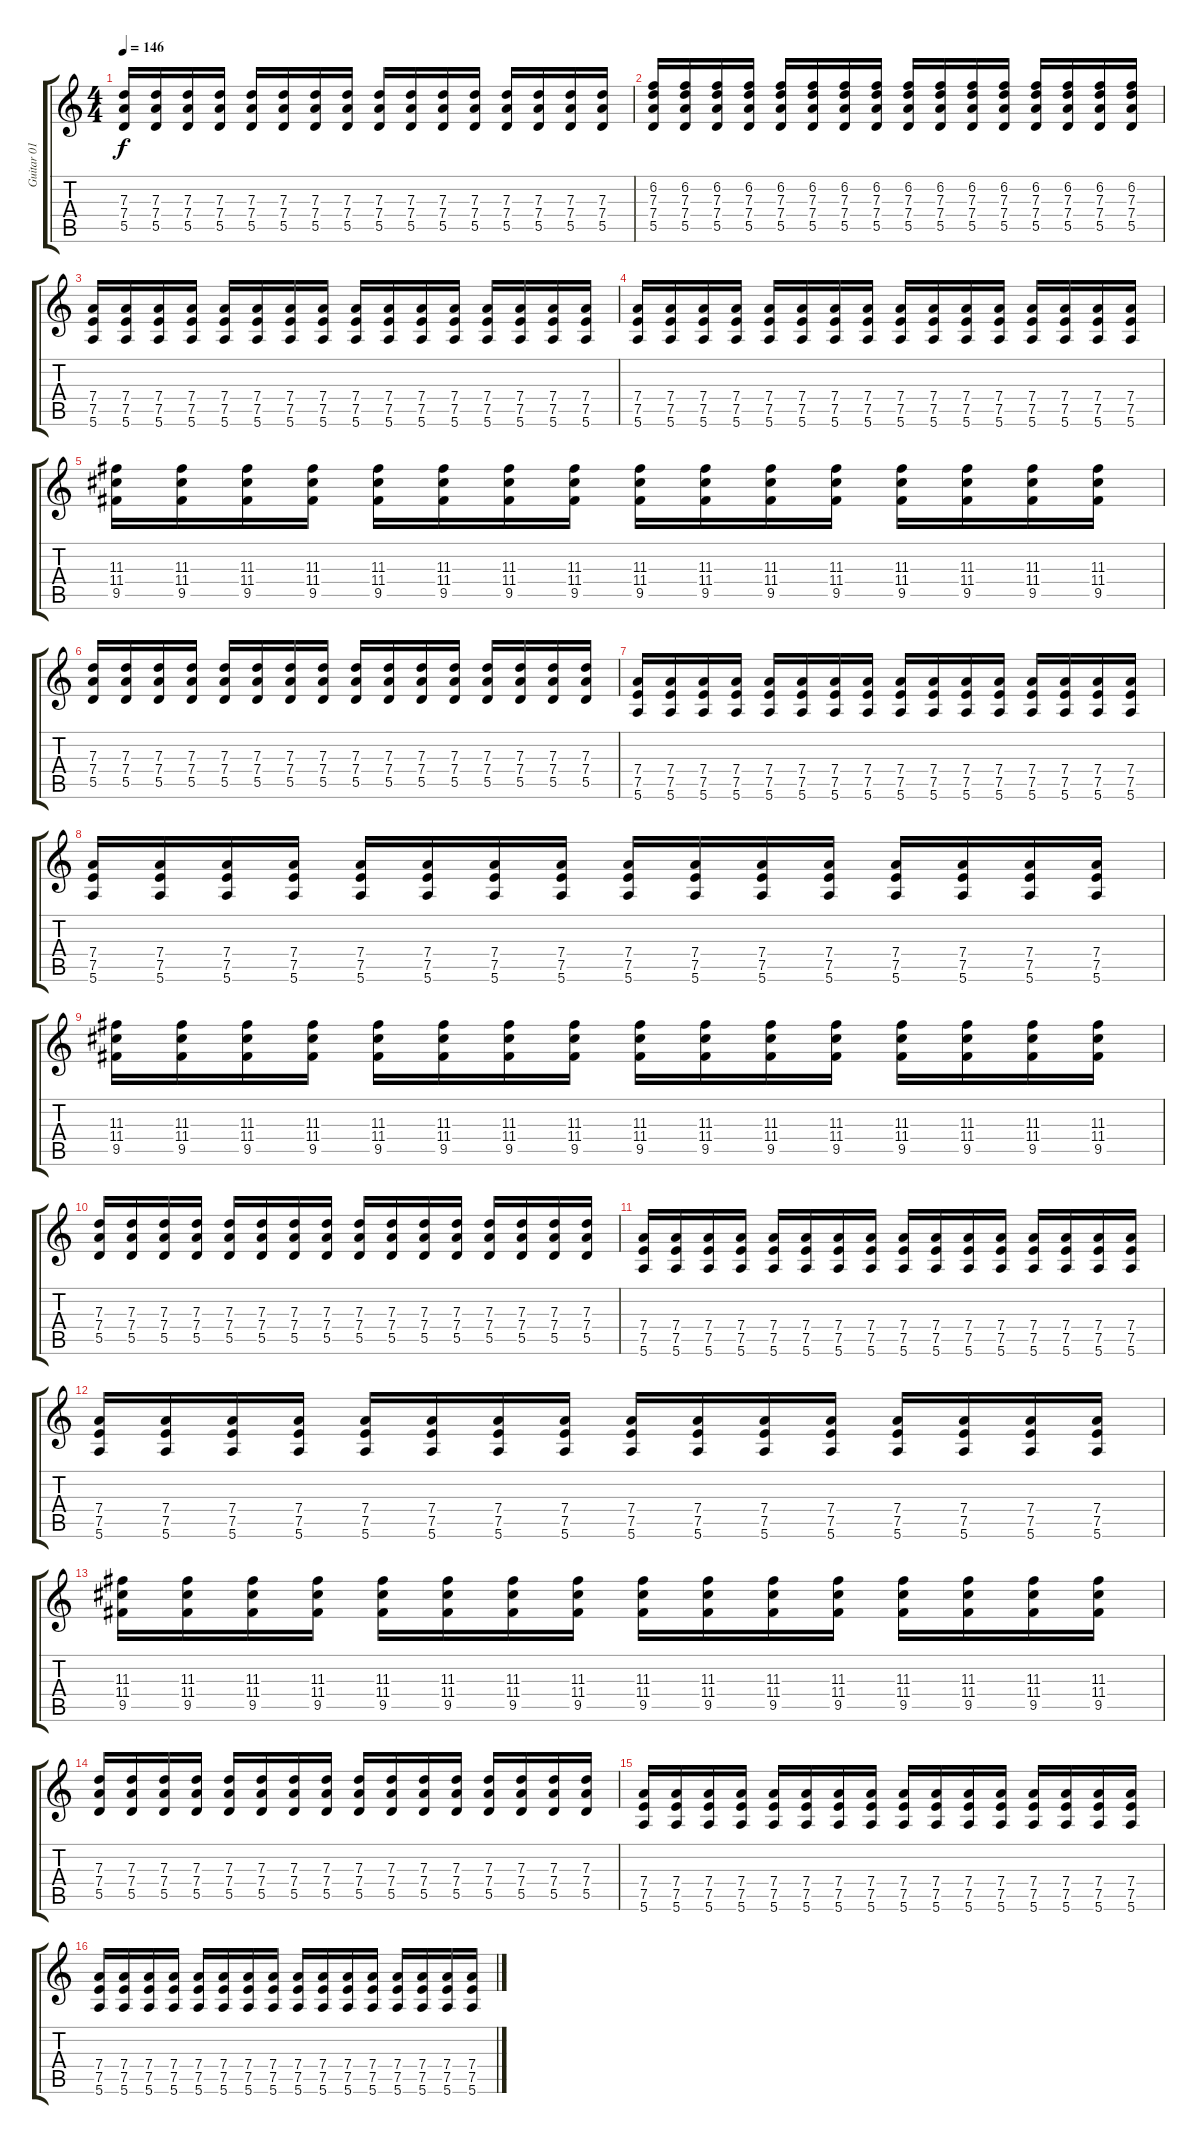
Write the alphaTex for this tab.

\track ("Guitar 01" "Guitar 01") {instrument overdrivenguitar}
\staff {score tabs}
\tuning (E4 B3 G3 D3 A2 E2) {hide}
\ts (4 4)
\tempo 146
\clef g2
\ks c
(7.3 7.4 5.5).16{dy f} (7.3 7.4 5.5).16 (7.3 7.4 5.5).16 (7.3 7.4 5.5).16 (7.3 7.4 5.5).16 (7.3 7.4 5.5).16 (7.3 7.4 5.5).16 (7.3 7.4 5.5).16 (7.3 7.4 5.5).16 (7.3 7.4 5.5).16 (7.3 7.4 5.5).16 (7.3 7.4 5.5).16 (7.3 7.4 5.5).16 (7.3 7.4 5.5).16 (7.3 7.4 5.5).16 (7.3 7.4 5.5).16 |
(6.2 7.3 7.4 5.5).16 (6.2 7.3 7.4 5.5).16 (6.2 7.3 7.4 5.5).16 (6.2 7.3 7.4 5.5).16 (6.2 7.3 7.4 5.5).16 (6.2 7.3 7.4 5.5).16 (6.2 7.3 7.4 5.5).16 (6.2 7.3 7.4 5.5).16 (6.2 7.3 7.4 5.5).16 (6.2 7.3 7.4 5.5).16 (6.2 7.3 7.4 5.5).16 (6.2 7.3 7.4 5.5).16 (6.2 7.3 7.4 5.5).16 (6.2 7.3 7.4 5.5).16 (6.2 7.3 7.4 5.5).16 (6.2 7.3 7.4 5.5).16 |
(7.4 7.5 5.6).16 (7.4 7.5 5.6).16 (7.4 7.5 5.6).16 (7.4 7.5 5.6).16 (7.4 7.5 5.6).16 (7.4 7.5 5.6).16 (7.4 7.5 5.6).16 (7.4 7.5 5.6).16 (7.4 7.5 5.6).16 (7.4 7.5 5.6).16 (7.4 7.5 5.6).16 (7.4 7.5 5.6).16 (7.4 7.5 5.6).16 (7.4 7.5 5.6).16 (7.4 7.5 5.6).16 (7.4 7.5 5.6).16 |
(7.4 7.5 5.6).16 (7.4 7.5 5.6).16 (7.4 7.5 5.6).16 (7.4 7.5 5.6).16 (7.4 7.5 5.6).16 (7.4 7.5 5.6).16 (7.4 7.5 5.6).16 (7.4 7.5 5.6).16 (7.4 7.5 5.6).16 (7.4 7.5 5.6).16 (7.4 7.5 5.6).16 (7.4 7.5 5.6).16 (7.4 7.5 5.6).16 (7.4 7.5 5.6).16 (7.4 7.5 5.6).16 (7.4 7.5 5.6).16 |
(11.3 11.4 9.5).16 (11.3 11.4 9.5).16 (11.3 11.4 9.5).16 (11.3 11.4 9.5).16 (11.3 11.4 9.5).16 (11.3 11.4 9.5).16 (11.3 11.4 9.5).16 (11.3 11.4 9.5).16 (11.3 11.4 9.5).16 (11.3 11.4 9.5).16 (11.3 11.4 9.5).16 (11.3 11.4 9.5).16 (11.3 11.4 9.5).16 (11.3 11.4 9.5).16 (11.3 11.4 9.5).16 (11.3 11.4 9.5).16 |
(7.3 7.4 5.5).16 (7.3 7.4 5.5).16 (7.3 7.4 5.5).16 (7.3 7.4 5.5).16 (7.3 7.4 5.5).16 (7.3 7.4 5.5).16 (7.3 7.4 5.5).16 (7.3 7.4 5.5).16 (7.3 7.4 5.5).16 (7.3 7.4 5.5).16 (7.3 7.4 5.5).16 (7.3 7.4 5.5).16 (7.3 7.4 5.5).16 (7.3 7.4 5.5).16 (7.3 7.4 5.5).16 (7.3 7.4 5.5).16 |
(7.4 7.5 5.6).16 (7.4 7.5 5.6).16 (7.4 7.5 5.6).16 (7.4 7.5 5.6).16 (7.4 7.5 5.6).16 (7.4 7.5 5.6).16 (7.4 7.5 5.6).16 (7.4 7.5 5.6).16 (7.4 7.5 5.6).16 (7.4 7.5 5.6).16 (7.4 7.5 5.6).16 (7.4 7.5 5.6).16 (7.4 7.5 5.6).16 (7.4 7.5 5.6).16 (7.4 7.5 5.6).16 (7.4 7.5 5.6).16 |
(7.4 7.5 5.6).16 (7.4 7.5 5.6).16 (7.4 7.5 5.6).16 (7.4 7.5 5.6).16 (7.4 7.5 5.6).16 (7.4 7.5 5.6).16 (7.4 7.5 5.6).16 (7.4 7.5 5.6).16 (7.4 7.5 5.6).16 (7.4 7.5 5.6).16 (7.4 7.5 5.6).16 (7.4 7.5 5.6).16 (7.4 7.5 5.6).16 (7.4 7.5 5.6).16 (7.4 7.5 5.6).16 (7.4 7.5 5.6).16 |
(11.3 11.4 9.5).16 (11.3 11.4 9.5).16 (11.3 11.4 9.5).16 (11.3 11.4 9.5).16 (11.3 11.4 9.5).16 (11.3 11.4 9.5).16 (11.3 11.4 9.5).16 (11.3 11.4 9.5).16 (11.3 11.4 9.5).16 (11.3 11.4 9.5).16 (11.3 11.4 9.5).16 (11.3 11.4 9.5).16 (11.3 11.4 9.5).16 (11.3 11.4 9.5).16 (11.3 11.4 9.5).16 (11.3 11.4 9.5).16 |
(7.3 7.4 5.5).16 (7.3 7.4 5.5).16 (7.3 7.4 5.5).16 (7.3 7.4 5.5).16 (7.3 7.4 5.5).16 (7.3 7.4 5.5).16 (7.3 7.4 5.5).16 (7.3 7.4 5.5).16 (7.3 7.4 5.5).16 (7.3 7.4 5.5).16 (7.3 7.4 5.5).16 (7.3 7.4 5.5).16 (7.3 7.4 5.5).16 (7.3 7.4 5.5).16 (7.3 7.4 5.5).16 (7.3 7.4 5.5).16 |
(7.4 7.5 5.6).16 (7.4 7.5 5.6).16 (7.4 7.5 5.6).16 (7.4 7.5 5.6).16 (7.4 7.5 5.6).16 (7.4 7.5 5.6).16 (7.4 7.5 5.6).16 (7.4 7.5 5.6).16 (7.4 7.5 5.6).16 (7.4 7.5 5.6).16 (7.4 7.5 5.6).16 (7.4 7.5 5.6).16 (7.4 7.5 5.6).16 (7.4 7.5 5.6).16 (7.4 7.5 5.6).16 (7.4 7.5 5.6).16 |
(7.4 7.5 5.6).16 (7.4 7.5 5.6).16 (7.4 7.5 5.6).16 (7.4 7.5 5.6).16 (7.4 7.5 5.6).16 (7.4 7.5 5.6).16 (7.4 7.5 5.6).16 (7.4 7.5 5.6).16 (7.4 7.5 5.6).16 (7.4 7.5 5.6).16 (7.4 7.5 5.6).16 (7.4 7.5 5.6).16 (7.4 7.5 5.6).16 (7.4 7.5 5.6).16 (7.4 7.5 5.6).16 (7.4 7.5 5.6).16 |
(11.3 11.4 9.5).16 (11.3 11.4 9.5).16 (11.3 11.4 9.5).16 (11.3 11.4 9.5).16 (11.3 11.4 9.5).16 (11.3 11.4 9.5).16 (11.3 11.4 9.5).16 (11.3 11.4 9.5).16 (11.3 11.4 9.5).16 (11.3 11.4 9.5).16 (11.3 11.4 9.5).16 (11.3 11.4 9.5).16 (11.3 11.4 9.5).16 (11.3 11.4 9.5).16 (11.3 11.4 9.5).16 (11.3 11.4 9.5).16 |
(7.3 7.4 5.5).16 (7.3 7.4 5.5).16 (7.3 7.4 5.5).16 (7.3 7.4 5.5).16 (7.3 7.4 5.5).16 (7.3 7.4 5.5).16 (7.3 7.4 5.5).16 (7.3 7.4 5.5).16 (7.3 7.4 5.5).16 (7.3 7.4 5.5).16 (7.3 7.4 5.5).16 (7.3 7.4 5.5).16 (7.3 7.4 5.5).16 (7.3 7.4 5.5).16 (7.3 7.4 5.5).16 (7.3 7.4 5.5).16 |
(7.4 7.5 5.6).16 (7.4 7.5 5.6).16 (7.4 7.5 5.6).16 (7.4 7.5 5.6).16 (7.4 7.5 5.6).16 (7.4 7.5 5.6).16 (7.4 7.5 5.6).16 (7.4 7.5 5.6).16 (7.4 7.5 5.6).16 (7.4 7.5 5.6).16 (7.4 7.5 5.6).16 (7.4 7.5 5.6).16 (7.4 7.5 5.6).16 (7.4 7.5 5.6).16 (7.4 7.5 5.6).16 (7.4 7.5 5.6).16 |
(7.4 7.5 5.6).16 (7.4 7.5 5.6).16 (7.4 7.5 5.6).16 (7.4 7.5 5.6).16 (7.4 7.5 5.6).16 (7.4 7.5 5.6).16 (7.4 7.5 5.6).16 (7.4 7.5 5.6).16 (7.4 7.5 5.6).16 (7.4 7.5 5.6).16 (7.4 7.5 5.6).16 (7.4 7.5 5.6).16 (7.4 7.5 5.6).16 (7.4 7.5 5.6).16 (7.4 7.5 5.6).16 (7.4 7.5 5.6).16
